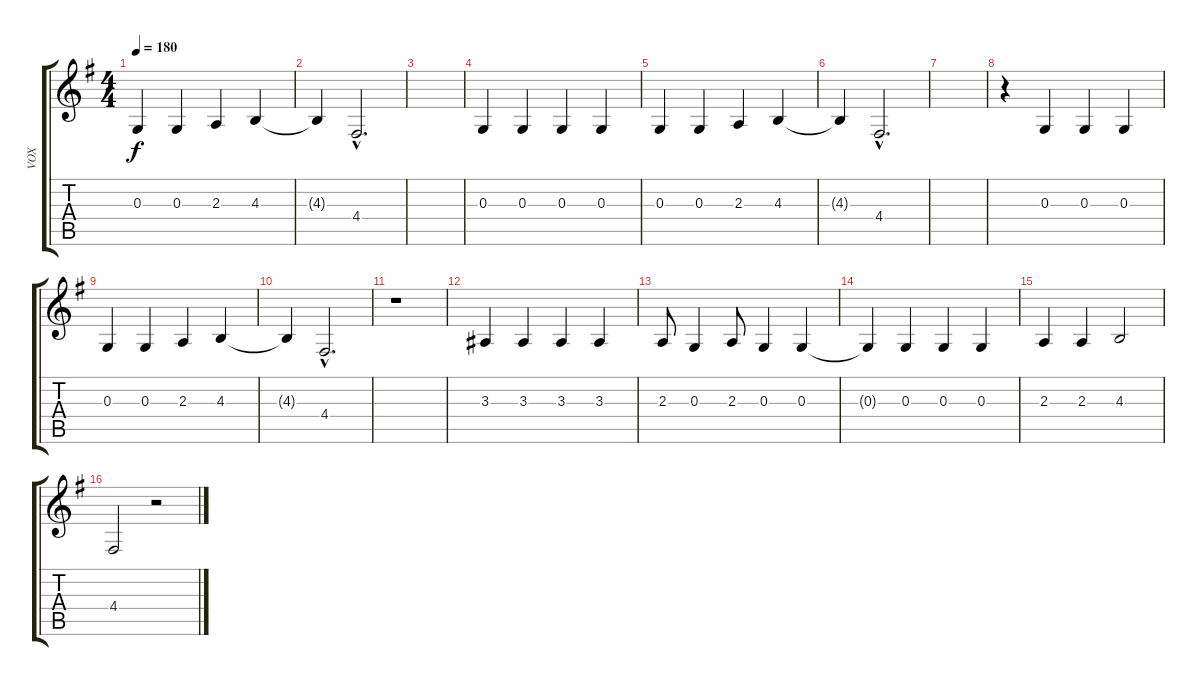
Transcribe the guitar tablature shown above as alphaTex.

\track ("VOX" "VOX") {instrument tenorsax}
\staff {score tabs}
\tuning (E4 B3 G3 D3 A2 E2) {hide}
\ts (4 4)
\tempo 180
\clef g2
\ks g
0.3.4{dy f} 0.3.4 2.3.4 4.3.4 |
4.3{t}.4 4.4{hac}.2{d} |
|
0.3.4 0.3.4 0.3.4 0.3.4 |
0.3.4 0.3.4 2.3.4 4.3.4 |
4.3{t}.4 4.4{hac}.2{d} |
|
r.4 0.3.4 0.3.4 0.3.4 |
0.3.4 0.3.4 2.3.4 4.3.4 |
4.3{t}.4 4.4{hac}.2{d} |
r.1 |
3.3.4 3.3.4 3.3.4 3.3.4 |
2.3.8 0.3.4 2.3.8 0.3.4 0.3.4 |
0.3{t}.4 0.3.4 0.3.4 0.3.4 |
2.3.4 2.3.4 4.3.2 |
4.4.2 r.2
